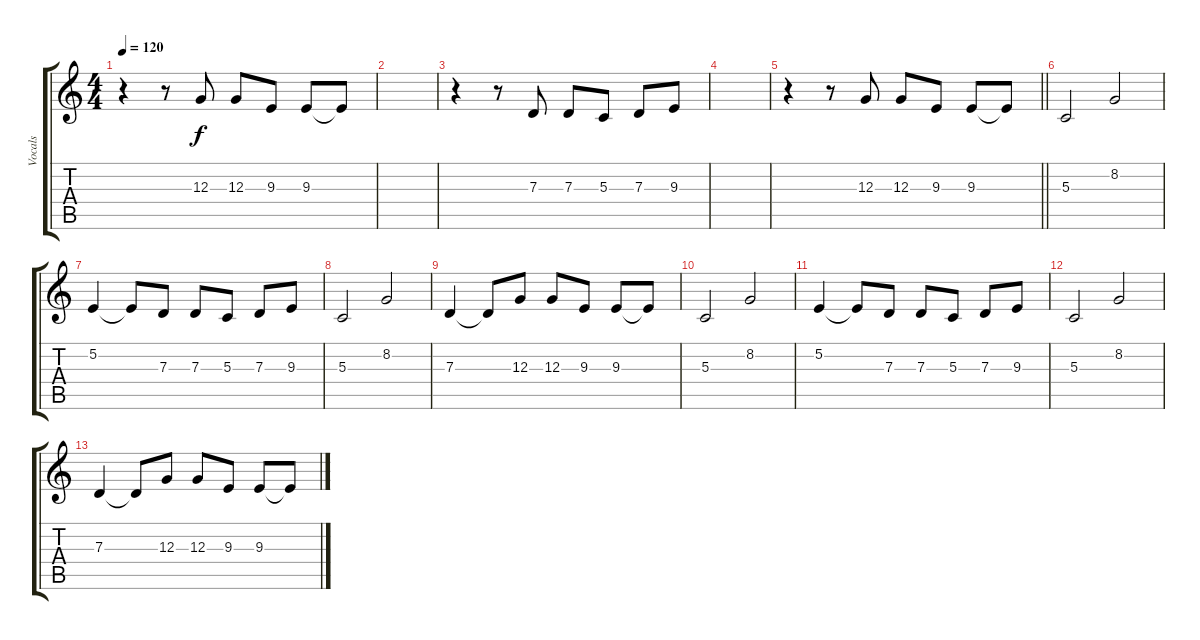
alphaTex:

\track ("Vocals" "Vocals") {instrument clarinet}
\staff {score tabs}
\tuning (E4 B3 G3 D3 A2 E2) {hide}
\ts (4 4)
\tempo 120
\clef g2
\ks c
r.4{dy f} r.8 12.3.8 12.3.8 9.3.8 9.3.8 9.3{t}.8 |
|
r.4 r.8 7.3.8 7.3.8 5.3.8 7.3.8 9.3.8 |
|
\barLineRight lightlight
r.4 r.8 12.3.8 12.3.8 9.3.8 9.3.8 9.3{t}.8 |
\section ("" "")
5.3.2 8.2.2 |
5.2.4 5.2{t}.8 7.3.8 7.3.8 5.3.8 7.3.8 9.3.8 |
5.3.2 8.2.2 |
7.3.4 7.3{t}.8 12.3.8 12.3.8 9.3.8 9.3.8 9.3{t}.8 |
5.3.2 8.2.2 |
5.2.4 5.2{t}.8 7.3.8 7.3.8 5.3.8 7.3.8 9.3.8 |
5.3.2 8.2.2 |
7.3.4 7.3{t}.8 12.3.8 12.3.8 9.3.8 9.3.8 9.3{t}.8
